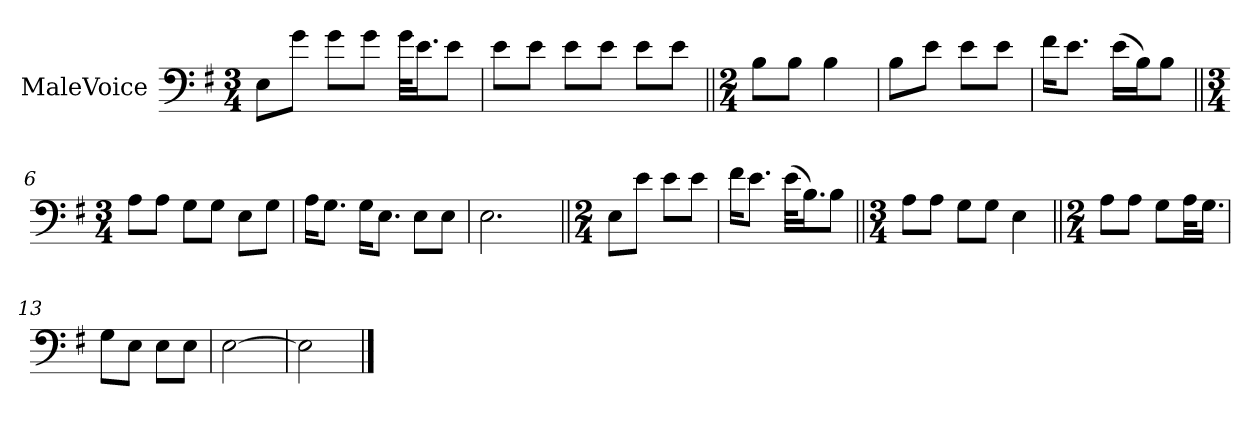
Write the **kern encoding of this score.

**kern
*part1
*staff1
*I"MaleVoice
*clefF4
*k[f#]
*M3/4
*MM88
=1
8E\L
8g\J
8g\L
8g\J
32g\KLL
16.e\J
8e\J
=2
8e\L
8e\J
8e\L
8e\J
8e\L
8e\J
=3||
*M2/4
8B\L
8B\J
4B
=4
8B\L
8e\J
8e\L
8e\J
=5
16f#\KL
8.e\J
(16e\LL
16B\J)
8B\J
=6||
*M3/4
8A\L
8A\J
8G\L
8G\J
8E\L
8G\J
=7
16A\KL
8.G\J
16G\KL
8.E\J
8E\L
8E\J
=8
2.E
=9||
*M2/4
8E\L
8e\J
8e\L
8e\J
=10
16f#\KL
8.e\J
(32e\KLL
16.B\J)
8B\J
=11||
*M3/4
8A\L
8A\J
8G\L
8G\J
4E
=12||
*M2/4
8A\L
8A\J
8G\L
32A\KL
16.G\JJ
=13
8G\L
8E\J
8E\L
8E\J
=14
[2E
=15
2E]
==
*-
